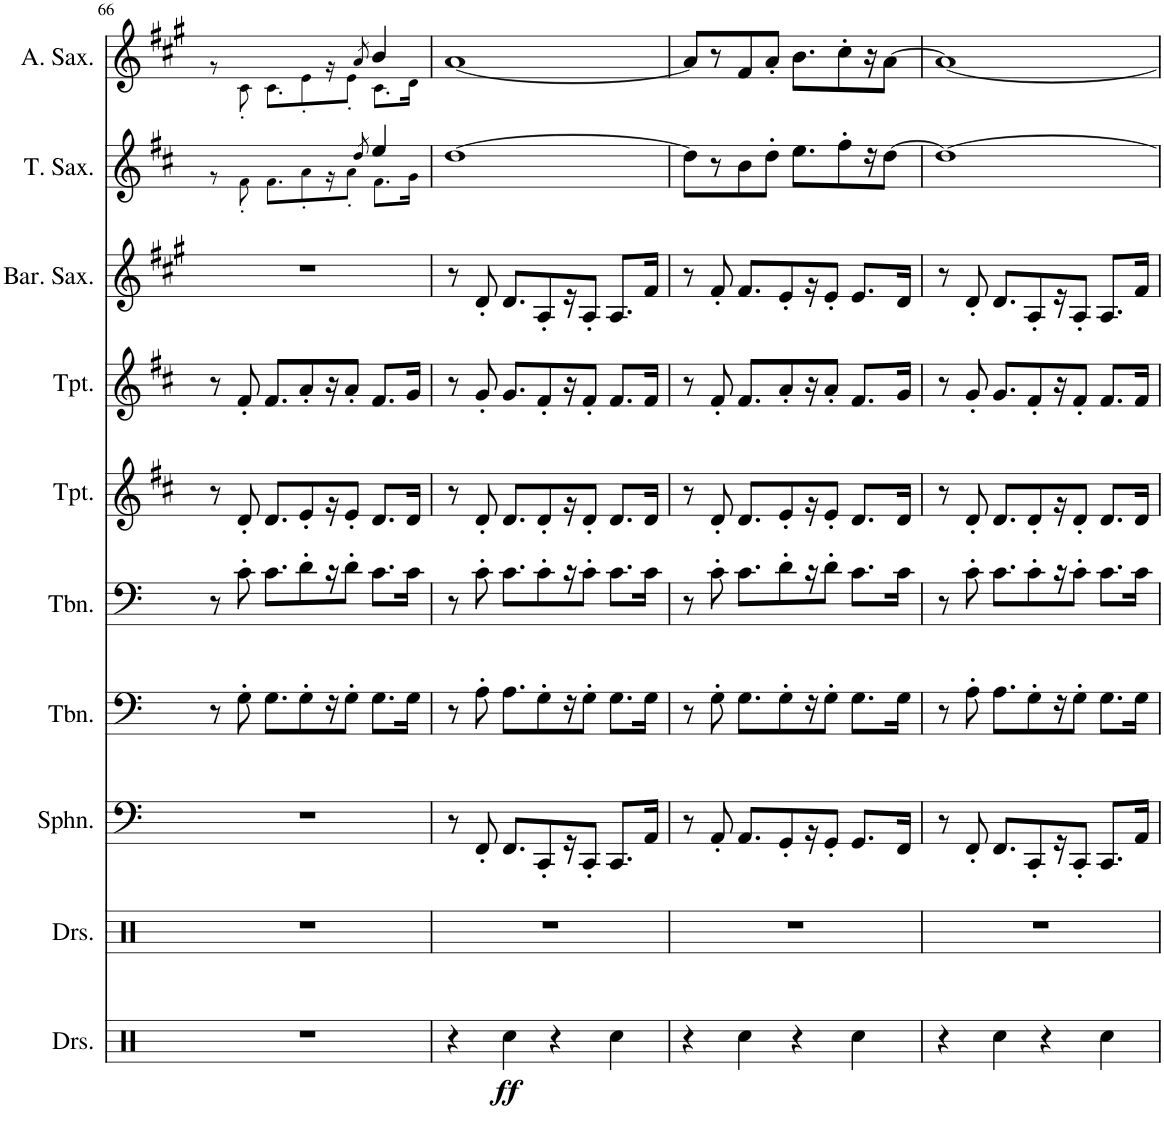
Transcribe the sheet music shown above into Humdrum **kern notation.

**kern	**dynam	**kern	**kern	**kern	**kern	**kern	**kern	**kern	**kern	**kern
*part10	*part10	*part9	*part8	*part7	*part6	*part5	*part4	*part3	*part2	*part1
*staff10	*staff10	*staff9	*staff8	*staff7	*staff6	*staff5	*staff4	*staff3	*staff2	*staff1
*I"Drumset	*	*I"Drumset	*I"Sousaphone	*I"Trombone	*I"Trombone	*I"Trumpet	*I"Trumpet	*I"Baritone Saxophone	*I"Tenor Saxophone	*I"Alto Saxophone
*I'Drs.	*	*I'Drs.	*I'Sphn.	*I'Tbn.	*I'Tbn.	*I'Tpt.	*I'Tpt.	*I'Bar. Sax.	*I'T. Sax.	*I'A. Sax.
!!LO:PB:g=z
*clefX	*	*clefX	*clefF4	*clefF4	*clefF4	*clefG2	*clefG2	*clefG2	*clefG2	*clefG2
*	*	*	*	*	*	*Trd1c2	*Trd1c2	*Trd12c21	*Trd8c14	*Trd5c9
*k[]	*	*k[]	*k[]	*k[]	*k[]	*k[f#c#]	*k[f#c#]	*k[f#c#g#]	*k[f#c#]	*k[f#c#g#]
*M4/4	*	*M4/4	*M4/4	*M4/4	*M4/4	*M4/4	*M4/4	*M4/4	*M4/4	*M4/4
=66	=66	=66	=66	=66	=66	=66	=66	=66	=66	=66
*	*	*	*	*	*	*	*	*	*^	*^
1r	.	1r	1r	8r	8r	8r	8r	1r	2.ryy	8r	2.ryy	8r
.	.	.	.	8G'\	8c'\	8d'/	8f#'/	.	.	8f#'\	.	8c#'\
.	.	.	.	8.G\L	8.c\L	8.d/L	8.f#/L	.	.	8.f#\L	.	8.c#\L
.	.	.	.	8G'\	8d'\	8e'/	8a'/	.	.	8a'\	.	8e'\
.	.	.	.	16r	16r	16r	16r	.	.	16r	.	16r
.	.	.	.	8G'\J	8d'\J	8e'/J	8a'/J	.	.	8a'\J	.	8e'\J
.	.	.	.	.	.	.	.	.	8qdd/	.	8qa/	.
.	.	.	.	8.G\L	8.c\L	8.d/L	8.f#/L	.	4ee/	8.f#\L	4b/	8.c#\L
.	.	.	.	16G\Jk	16c\Jk	16d/Jk	16g/Jk	.	.	16g\Jk	.	16d\Jk
*	*	*	*	*	*	*	*	*	*v	*v	*	*
*	*	*	*	*	*	*	*	*	*	*v	*v
=67	=67	=67	=67	=67	=67	=67	=67	=67	=67	=67
4r	.	1r	8r	8r	8r	8r	8r	8r	[1dd	[1a
.	.	.	8FF'/	8A'\	8c'\	8d'/	8g'/	8d'/	.	.
!	!LO:DY:b	!	!	!	!	!	!	!	!	!
4Rcc\	ff	.	8.FF/L	8.A\L	8.c\L	8.d/L	8.g/L	8.d/L	.	.
.	.	.	8CC'/	8G'\	8c'\	8d'/	8f#'/	8A'/	.	.
4r	.	.	.	.	.	.	.	.	.	.
.	.	.	16r	16r	16r	16r	16r	16r	.	.
.	.	.	8CC'/J	8G'\J	8c'\J	8d'/J	8f#'/J	8A'/J	.	.
4Rcc\	.	.	8.CC/L	8.G\L	8.c\L	8.d/L	8.f#/L	8.A/L	.	.
.	.	.	16AA/Jk	16G\Jk	16c\Jk	16d/Jk	16f#/Jk	16f#/Jk	.	.
=68	=68	=68	=68	=68	=68	=68	=68	=68	=68	=68
4r	.	1r	8r	8r	8r	8r	8r	8r	8dd\L]	8a/L]
.	.	.	8AA'/	8G'\	8c'\	8d'/	8f#'/	8f#'/	8r	8r
4Rcc\	.	.	8.AA/L	8.G\L	8.c\L	8.d/L	8.f#/L	8.f#/L	8b\	8f#/
.	.	.	.	.	.	.	.	.	8dd'\J	8a'/J
.	.	.	8GG'/	8G'\	8d'\	8e'/	8a'/	8e'/	.	.
4r	.	.	.	.	.	.	.	.	8.ee\L	8.b\L
.	.	.	16r	16r	16r	16r	16r	16r	.	.
.	.	.	8GG'/J	8G'\J	8d'\J	8e'/J	8a'/J	8e'/J	.	.
.	.	.	.	.	.	.	.	.	8ff#'\	8cc#'\
4Rcc\	.	.	8.GG/L	8.G\L	8.c\L	8.d/L	8.f#/L	8.e/L	.	.
.	.	.	.	.	.	.	.	.	16r	16r
.	.	.	.	.	.	.	.	.	[8dd\J	[8a\J
.	.	.	16FF/Jk	16G\Jk	16c\Jk	16d/Jk	16g/Jk	16d/Jk	.	.
=69	=69	=69	=69	=69	=69	=69	=69	=69	=69	=69
4r	.	1r	8r	8r	8r	8r	8r	8r	1dd_	1a_
.	.	.	8FF'/	8A'\	8c'\	8d'/	8g'/	8d'/	.	.
4Rcc\	.	.	8.FF/L	8.A\L	8.c\L	8.d/L	8.g/L	8.d/L	.	.
.	.	.	8CC'/	8G'\	8c'\	8d'/	8f#'/	8A'/	.	.
4r	.	.	.	.	.	.	.	.	.	.
.	.	.	16r	16r	16r	16r	16r	16r	.	.
.	.	.	8CC'/J	8G'\J	8c'\J	8d'/J	8f#'/J	8A'/J	.	.
4Rcc\	.	.	8.CC/L	8.G\L	8.c\L	8.d/L	8.f#/L	8.A/L	.	.
.	.	.	16AA/Jk	16G\Jk	16c\Jk	16d/Jk	16f#/Jk	16f#/Jk	.	.
=	=	=	=	=	=	=	=	=	=	=
*-	*-	*-	*-	*-	*-	*-	*-	*-	*-	*-
